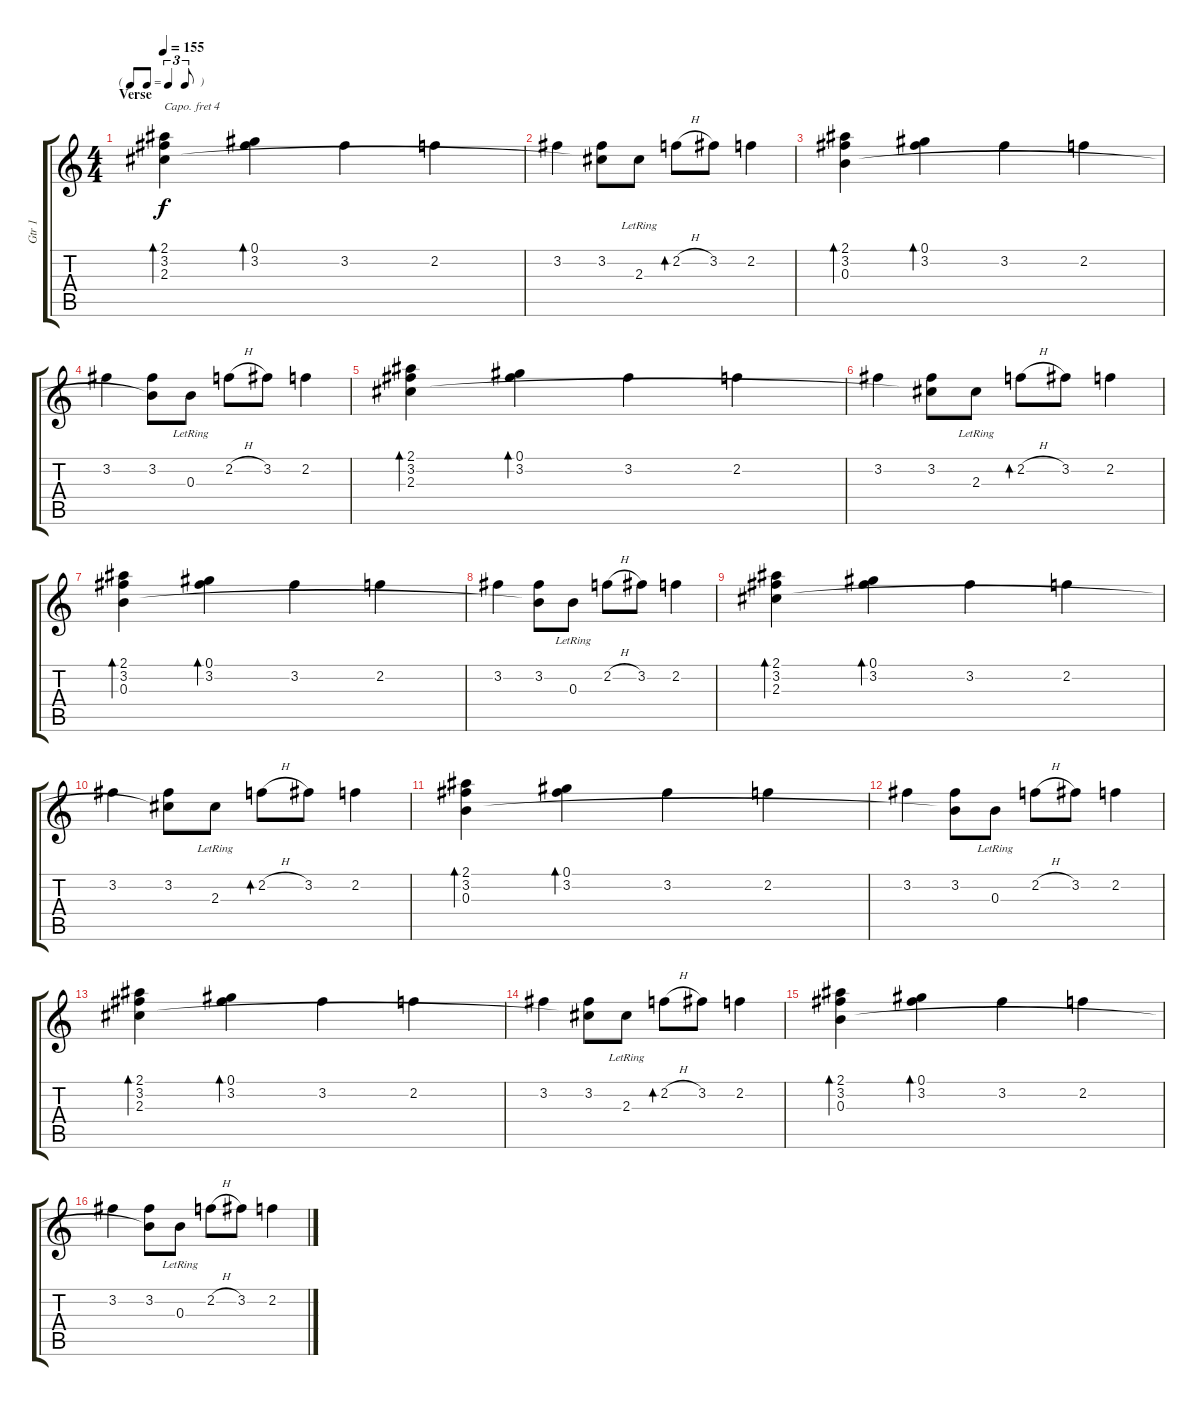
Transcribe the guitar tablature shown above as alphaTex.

\track ("Gtr 1" "Gtr 1") {instrument electricguitarclean}
\staff {score tabs}
\capo 4
\tuning (E4 B3 G3 D3 A2 E2) {hide}
\ts (4 4)
\tf triplet8th
\section ("" "Verse")
\tempo 155
\clef g2
\ks c
(2.1 3.2 2.3).4{bd 240 dy f} (0.1 3.2).4{bd 120} 3.2.4 2.2.4 |
3.2.4 (3.2 2.3{t}).8 2.3{lr}.8 2.2{h}.8{bd 120} 3.2.8 2.2.4 |
(2.1 3.2 0.3).4{bd 240} (0.1 3.2).4{bd 120} 3.2.4 2.2.4 |
3.2.4 (3.2 0.3{t}).8 0.3{lr}.8 2.2{h}.8 3.2.8 2.2.4 |
(2.1 3.2 2.3).4{bd 240} (0.1 3.2).4{bd 120} 3.2.4 2.2.4 |
3.2.4 (3.2 2.3{t}).8 2.3{lr}.8 2.2{h}.8{bd 120} 3.2.8 2.2.4 |
(2.1 3.2 0.3).4{bd 240} (0.1 3.2).4{bd 120} 3.2.4 2.2.4 |
3.2.4 (3.2 0.3{t}).8 0.3{lr}.8 2.2{h}.8 3.2.8 2.2.4 |
(2.1 3.2 2.3).4{bd 240} (0.1 3.2).4{bd 120} 3.2.4 2.2.4 |
3.2.4 (3.2 2.3{t}).8 2.3{lr}.8 2.2{h}.8{bd 120} 3.2.8 2.2.4 |
(2.1 3.2 0.3).4{bd 240} (0.1 3.2).4{bd 120} 3.2.4 2.2.4 |
3.2.4 (3.2 0.3{t}).8 0.3{lr}.8 2.2{h}.8 3.2.8 2.2.4 |
(2.1 3.2 2.3).4{bd 240} (0.1 3.2).4{bd 120} 3.2.4 2.2.4 |
3.2.4 (3.2 2.3{t}).8 2.3{lr}.8 2.2{h}.8{bd 120} 3.2.8 2.2.4 |
(2.1 3.2 0.3).4{bd 240} (0.1 3.2).4{bd 120} 3.2.4 2.2.4 |
3.2.4 (3.2 0.3{t}).8 0.3{lr}.8 2.2{h}.8 3.2.8 2.2.4
